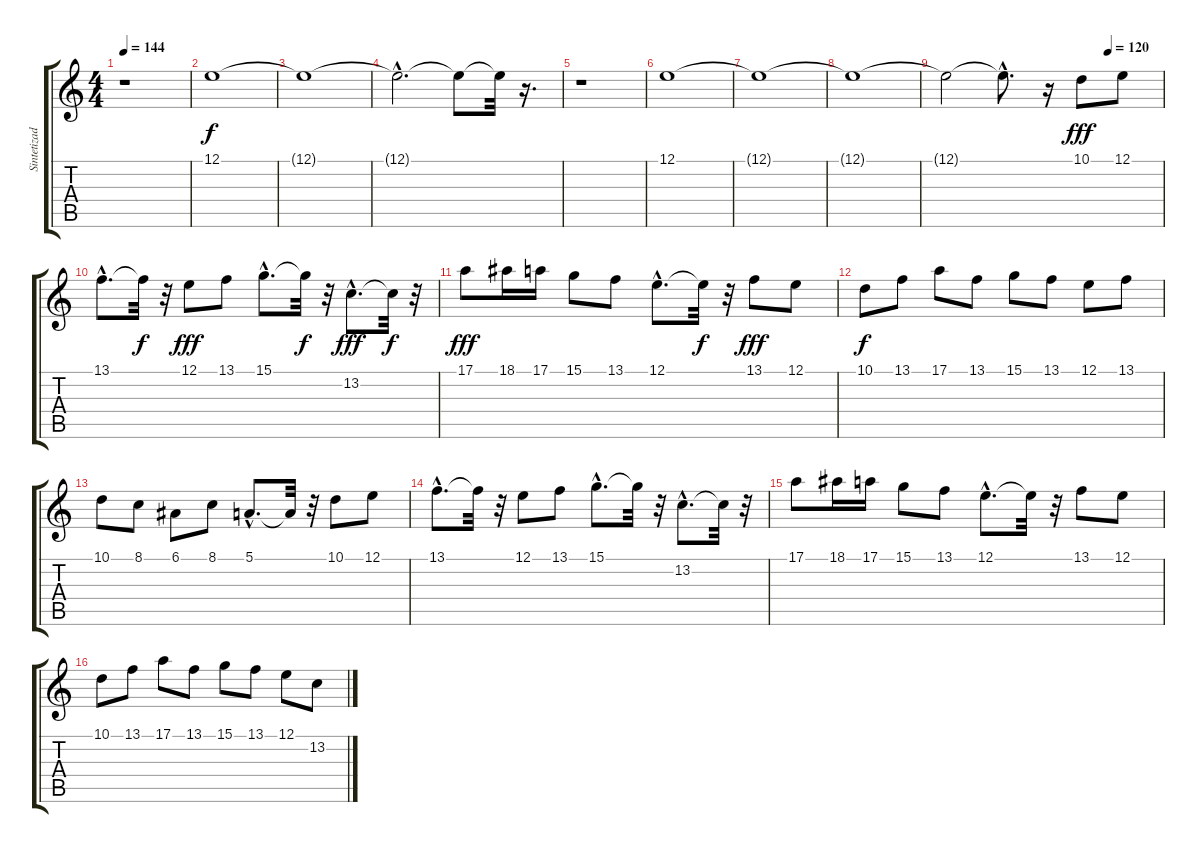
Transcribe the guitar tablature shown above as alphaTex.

\track ("Sintetizador 2" "Sintetizad") {instrument viola}
\staff {score tabs}
\tuning (E4 B3 G3 D3 A2 E2) {hide}
\ts (4 4)
\tempo 144
\clef g2
\ks c
r.1{dy f instrument viola} |
12.1.1{volume 3} |
12.1{t}.1 |
12.1{hac t}.2{d} 12.1{t}.8 12.1{t}.32 r.16{d} |
r.1 |
12.1.1{volume 3} |
12.1{t}.1 |
12.1{t}.1 |
\tempo (120 0.75)
12.1{t}.2 12.1{hac t}.8{d} r.16 10.1.8{dy fff volume 12} 12.1.8 |
13.1{hac}.8{d} 13.1{t}.32{dy f} r.32 12.1.8{dy fff} 13.1.8 15.1{hac}.8{d} 15.1{t}.32{dy f} r.32 13.2{hac}.8{d dy fff} 13.2{t}.32{dy f} r.32 |
17.1.8{dy fff} 18.1.16 17.1.16 15.1.8 13.1.8 12.1{hac}.8{d} 12.1{t}.32{dy f} r.32 13.1.8{dy fff} 12.1.8 |
10.1.8{dy f} 13.1.8 17.1.8 13.1.8 15.1.8 13.1.8 12.1.8 13.1.8 |
10.1.8 8.1.8 6.1.8 8.1.8 5.1{hac}.8{d} 5.1{t}.32 r.32 10.1.8 12.1.8 |
13.1{hac}.8{d} 13.1{t}.32 r.32 12.1.8 13.1.8 15.1{hac}.8{d} 15.1{t}.32 r.32 13.2{hac}.8{d} 13.2{t}.32 r.32 |
17.1.8 18.1.16 17.1.16 15.1.8 13.1.8 12.1{hac}.8{d} 12.1{t}.32 r.32 13.1.8 12.1.8 |
10.1.8 13.1.8 17.1.8 13.1.8 15.1.8 13.1.8 12.1.8 13.2.8
